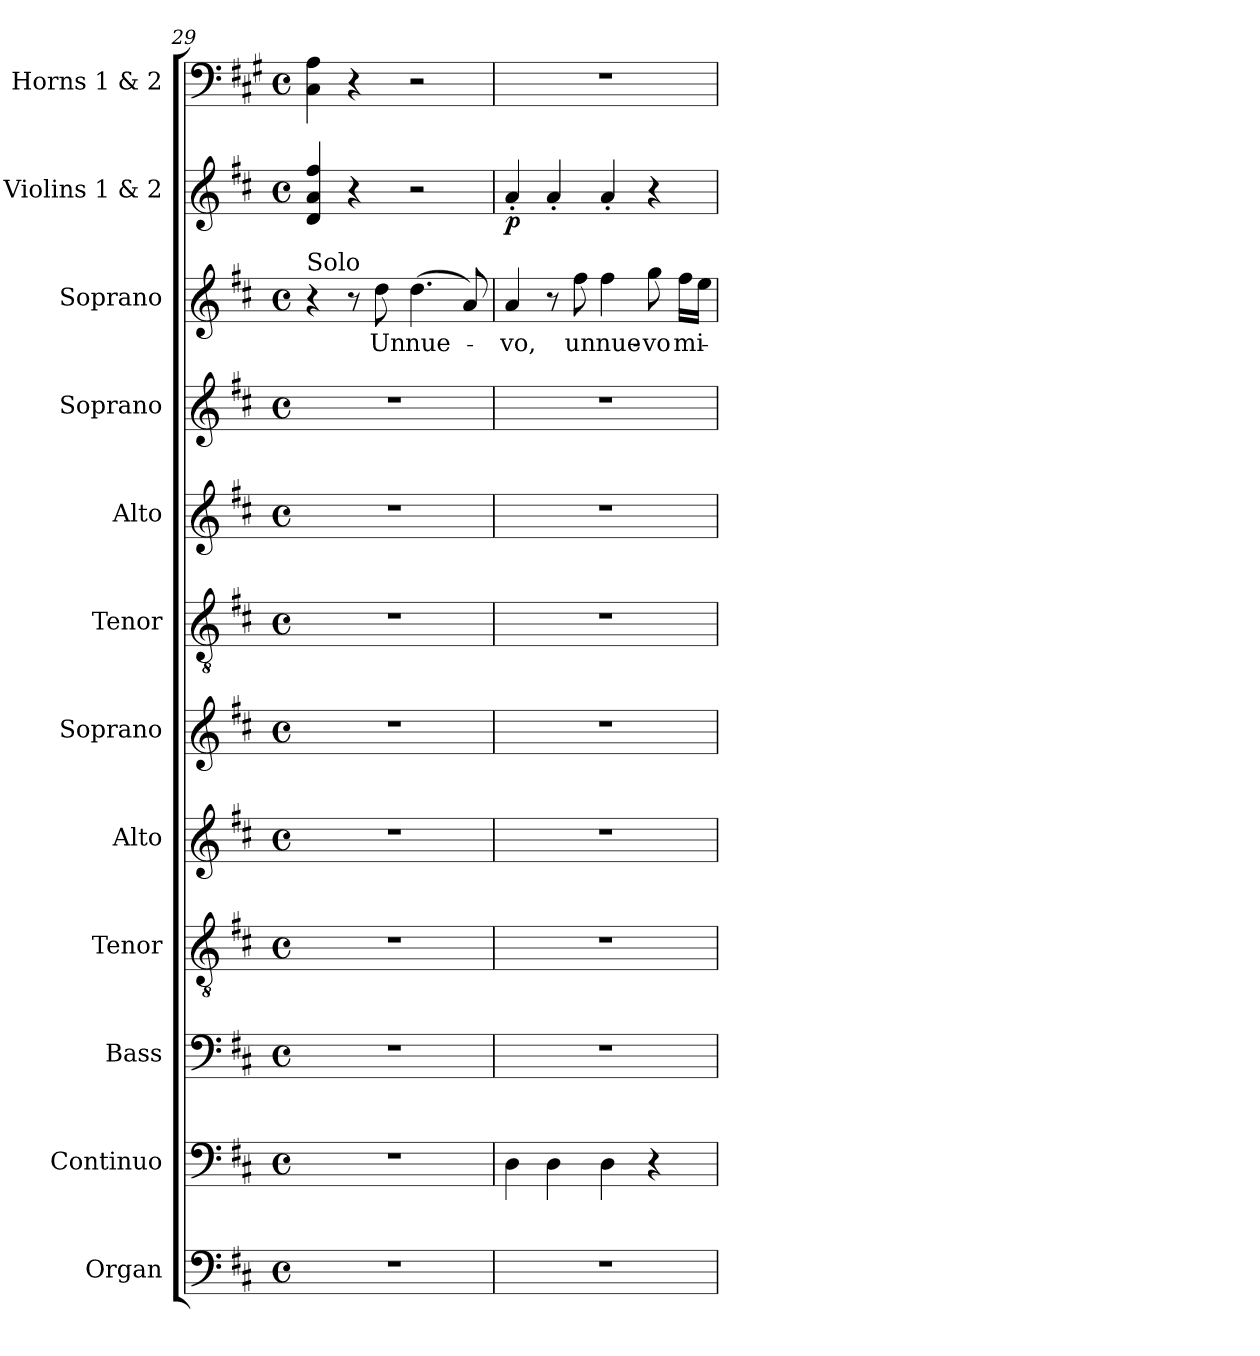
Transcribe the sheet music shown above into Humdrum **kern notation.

**kern	**kern	**kern	**kern	**kern	**kern	**kern	**kern	**kern	**kern	**text	**kern	**dynam	**kern
*part12	*part11	*part10	*part9	*part8	*part7	*part6	*part5	*part4	*part3	*part3	*part2	*part2	*part1
*staff12	*staff11	*staff10	*staff9	*staff8	*staff7	*staff6	*staff5	*staff4	*staff3	*staff3	*staff2	*staff2	*staff1
*I"Organ	*I"Continuo	*I"Bass	*I"Tenor	*I"Alto	*I"Soprano	*I"Tenor	*I"Alto	*I"Soprano	*I"Soprano	*	*I"Violins 1 & 2	*	*I"Horns 1 & 2
*I'Org.	*I'Cont.	*I'B.	*I'T.	*I'A.	*I'S.	*I'T.	*I'A.	*I'S.	*I'S.	*	*I'Vlns	*	*I'Hns.
!!LO:LB:g=z
*clefF4	*clefF4	*clefF4	*clefGv2	*clefG2	*clefG2	*clefGv2	*clefG2	*clefG2	*clefG2	*	*clefG2	*	*clefF4
*	*	*	*ITrd7c12	*	*	*ITrd7c12	*	*	*	*	*	*	*ITrd4c7
*k[f#c#]	*k[f#c#]	*k[f#c#]	*k[f#c#]	*k[f#c#]	*k[f#c#]	*k[f#c#]	*k[f#c#]	*k[f#c#]	*k[f#c#]	*	*k[f#c#]	*	*k[f#c#]
*D:	*D:	*D:	*D:	*D:	*D:	*D:	*D:	*D:	*D:	*	*D:	*	*D:
*M4/4	*M4/4	*M4/4	*M4/4	*M4/4	*M4/4	*M4/4	*M4/4	*M4/4	*M4/4	*	*M4/4	*	*M4/4
*met(c)	*met(c)	*met(c)	*met(c)	*met(c)	*met(c)	*met(c)	*met(c)	*met(c)	*met(c)	*	*met(c)	*	*met(c)
=29	=29	=29	=29	=29	=29	=29	=29	=29	=29	=29	=29	=29	=29
!	!	!	!	!	!	!	!	!	!LO:TX:a:t=Solo	!	!	!	!
1r	1r	1r	1r	1r	1r	1r	1r	1r	4r	.	4di/ 4ai 4ff#i	.	4FF#i\ 4Di
.	.	.	.	.	.	.	.	.	8r	.	4r	.	4r
!	!	!	!	!	!	!	!	!	!	!LO:LY:b:color=#000000	!	!	!
.	.	.	.	.	.	.	.	.	8ddi\	Un	.	.	.
!	!	!	!	!	!	!	!	!	!	!LO:LY:b:color=#000000	!	!	!
.	.	.	.	.	.	.	.	.	(4.ddi\	nue-	2r	.	2r
.	.	.	.	.	.	.	.	.	8ai/)	.	.	.	.
=30	=30	=30	=30	=30	=30	=30	=30	=30	=30	=30	=30	=30	=30
!	!	!	!	!	!	!	!	!	!	!LO:LY:b:color=#000000	!	!	!
1r	4Di\	1r	1r	1r	1r	1r	1r	1r	4ai/	-vo,	4a'i/	p	1r
.	4Di\	.	.	.	.	.	.	.	8r	.	4a'i/	.	.
!	!	!	!	!	!	!	!	!	!	!LO:LY:b:color=#000000	!	!	!
.	.	.	.	.	.	.	.	.	8ff#i\	un	.	.	.
!	!	!	!	!	!	!	!	!	!	!LO:LY:b:color=#000000	!	!	!
.	4Di\	.	.	.	.	.	.	.	4ff#i\	nue-	4a'i/	.	.
!	!	!	!	!	!	!	!	!	!	!LO:LY:b:color=#000000	!	!	!
.	4r	.	.	.	.	.	.	.	8ggi\	-vo	4r	.	.
!	!	!	!	!	!	!	!	!	!	!LO:LY:b:color=#000000	!	!	!
.	.	.	.	.	.	.	.	.	16ff#i\LL	mi-	.	.	.
.	.	.	.	.	.	.	.	.	16eei\JJ	.	.	.	.
=	=	=	=	=	=	=	=	=	=	=	=	=	=
*-	*-	*-	*-	*-	*-	*-	*-	*-	*-	*-	*-	*-	*-
